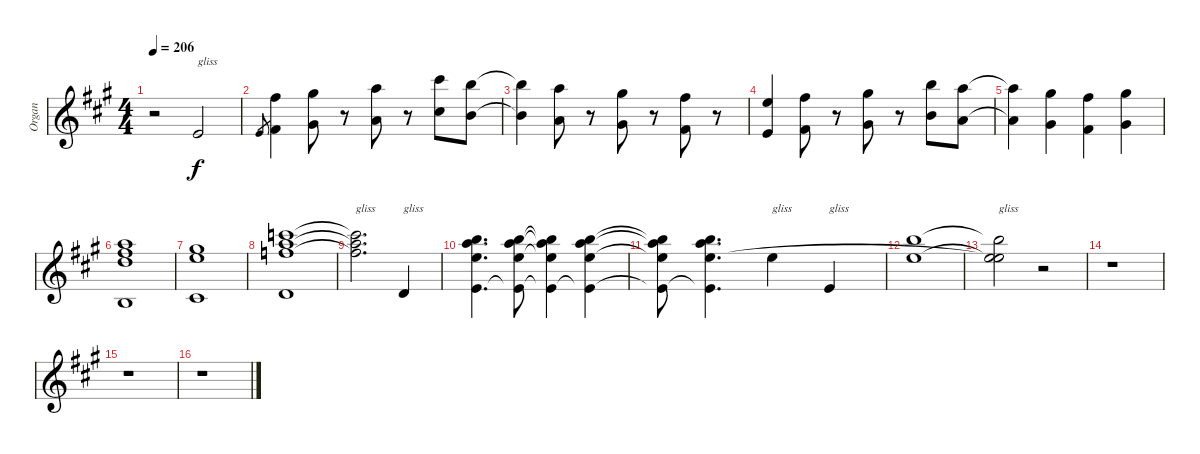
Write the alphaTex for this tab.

\track ("Organ" "Organ") {instrument drawbarorgan}
\staff {score}
\tuning (E4 B3 G3 D3 A2 E2 B1) {hide}
\ts (4 4)
\tempo 206
\clef g2
\ks a
r.2{dy f} 0.1.2{txt "gliss"} |
0.1.8{gr} (14.1 7.2).4 (4.1 21.2).8 r.8 (17.1 10.2).8 r.8 (21.1 14.2).8 (19.1 12.2).8 |
(19.1{t} 12.2{t}).4 (17.1 10.2).8 r.8 (4.1 21.2).8 r.8 (14.1 7.2).8 r.8 |
(0.1 17.2).4 (14.1 7.2).8 r.8 (4.1 21.2).8 r.8 (19.1 12.2).8 (5.1 22.2).8 |
(5.1{t} 22.2{t}).4 (4.1 21.2).4 (2.1 19.2).4 (4.1 21.2).4 |
(14.1 22.2 19.3 9.4).1 |
(12.1 2.2 25.3).1 |
(20.1 22.2 22.3 12.4).1 |
(20.1{t} 22.2{t} 22.3{t}).2{d txt "gliss"} 3.2.4{txt "gliss"} |
(12.1 22.2 28.3 14.4).4{d} (19.1 22.2 21.3 14.4{t}).8 (19.1{t} 22.2{t} 21.3{t} 14.4{t}).4 (19.1 22.2 21.3 14.4{t}).4 |
(19.1{t} 22.2{t} 21.3{t} 14.4{t}).8 (19.1 22.2 21.3 14.4{t}).4{d} 12.1.4{txt "gliss"} 0.1.4{txt "gliss"} |
(12.1 24.2).1{volume 12} |
(12.1{t} 24.2{t} 21.3{t}).2{txt "gliss" volume 5} r.2 |
\section ("" "")
r.1{volume 12} |
r.1 |
r.1
